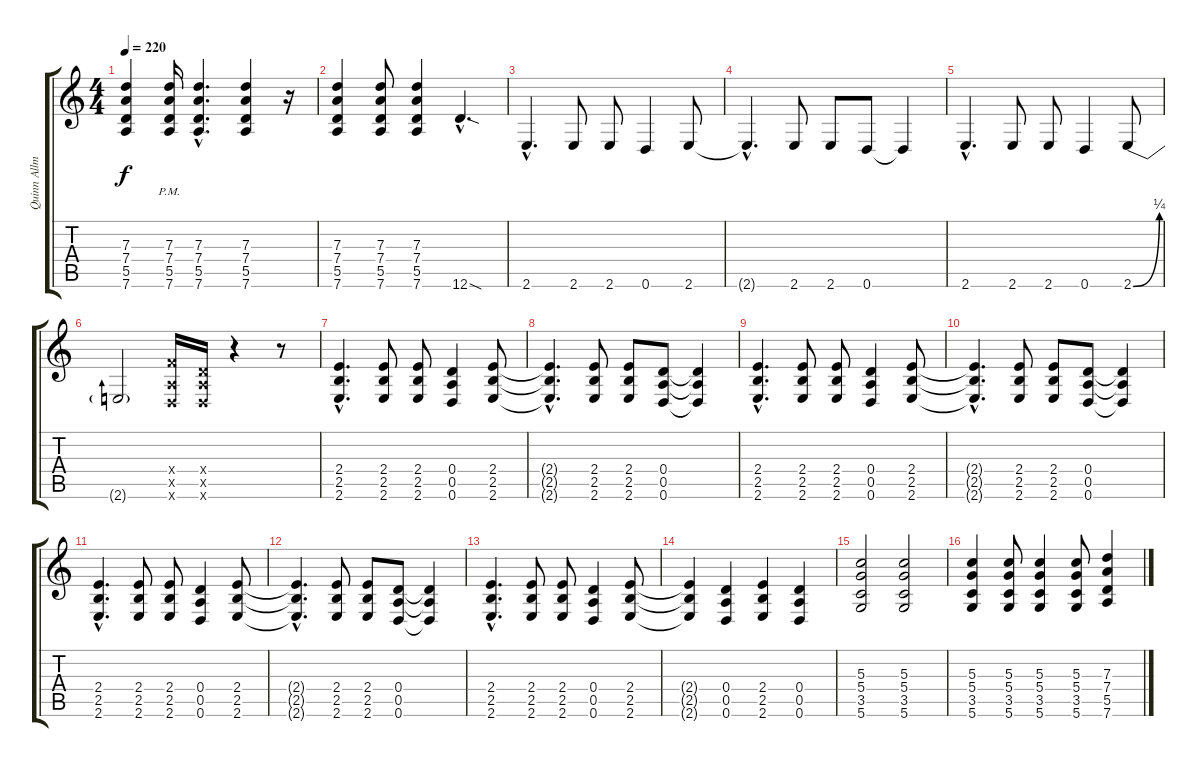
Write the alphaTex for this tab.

\track ("Quinn Allman" "Quinn Allm") {instrument distortionguitar}
\staff {score tabs}
\tuning (E4 B3 G3 D3 A2 D2) {hide}
\ts (4 4)
\tempo 220
\clef g2
\ks c
(7.3{t} 7.4{t} 5.5{t} 7.6{t}).4{dy f} (7.3{pm} 7.4{pm} 5.5{pm} 7.6{pm}).16 (7.3{hac} 7.4{hac} 5.5{hac} 7.6{hac}).4{d} (7.3 7.4 5.5 7.6).4 r.16 |
(7.3 7.4 5.5 7.6).4 (7.3 7.4 5.5 7.6).8 (7.3 7.4 5.5 7.6).4 12.6{sod hac}.4{d} |
2.6{hac}.4{d instrument electricguitarmuted} 2.6.8 2.6.8 0.6.4 2.6.8 |
2.6{hac t}.4{d} 2.6.8 2.6.8 0.6.8 0.6{t}.4 |
2.6{hac}.4{d instrument distortionguitar} 2.6.8 2.6.8 0.6.4 2.6{be (bend 0 0 60 1)}.8 |
2.6{t}.2 (3.4{x} 0.5{x} 0.6{x}).16 (0.4{x} 0.5{x} 0.6{x}).16 r.4 r.8 |
(2.4{hac} 2.5{hac} 2.6{hac}).4{d} (2.4 2.5 2.6).8 (2.4 2.5 2.6).8 (0.4 0.5 0.6).4 (2.4 2.5 2.6).8 |
(2.4{hac t} 2.5{hac t} 2.6{hac t}).4{d} (2.4 2.5 2.6).8 (2.4 2.5 2.6).8 (0.4 0.5 0.6).8 (0.4{t} 0.5{t} 0.6{t}).4 |
(2.4{hac} 2.5{hac} 2.6{hac}).4{d} (2.4 2.5 2.6).8 (2.4 2.5 2.6).8 (0.4 0.5 0.6).4 (2.4 2.5 2.6).8 |
(2.4{hac t} 2.5{hac t} 2.6{hac t}).4{d} (2.4 2.5 2.6).8 (2.4 2.5 2.6).8 (0.4 0.5 0.6).8 (0.4{t} 0.5{t} 0.6{t}).4 |
(2.4{hac} 2.5{hac} 2.6{hac}).4{d} (2.4 2.5 2.6).8 (2.4 2.5 2.6).8 (0.4 0.5 0.6).4 (2.4 2.5 2.6).8 |
(2.4{hac t} 2.5{hac t} 2.6{hac t}).4{d} (2.4 2.5 2.6).8 (2.4 2.5 2.6).8 (0.4 0.5 0.6).8 (0.4{t} 0.5{t} 0.6{t}).4 |
(2.4{hac} 2.5{hac} 2.6{hac}).4{d} (2.4 2.5 2.6).8 (2.4 2.5 2.6).8 (0.4 0.5 0.6).4 (2.4 2.5 2.6).8 |
(2.4{t} 2.5{t} 2.6{t}).4 (0.4 0.5 0.6).4 (2.4 2.5 2.6).4 (0.4 0.5 0.6).4 |
(5.3 5.4 3.5 5.6).2 (5.3 5.4 3.5 5.6).2 |
(5.3 5.4 3.5 5.6).4 (5.3 5.4 3.5 5.6).8 (5.3 5.4 3.5 5.6).4 (5.3 5.4 3.5 5.6).8 (7.3 7.4 5.5 7.6).4
